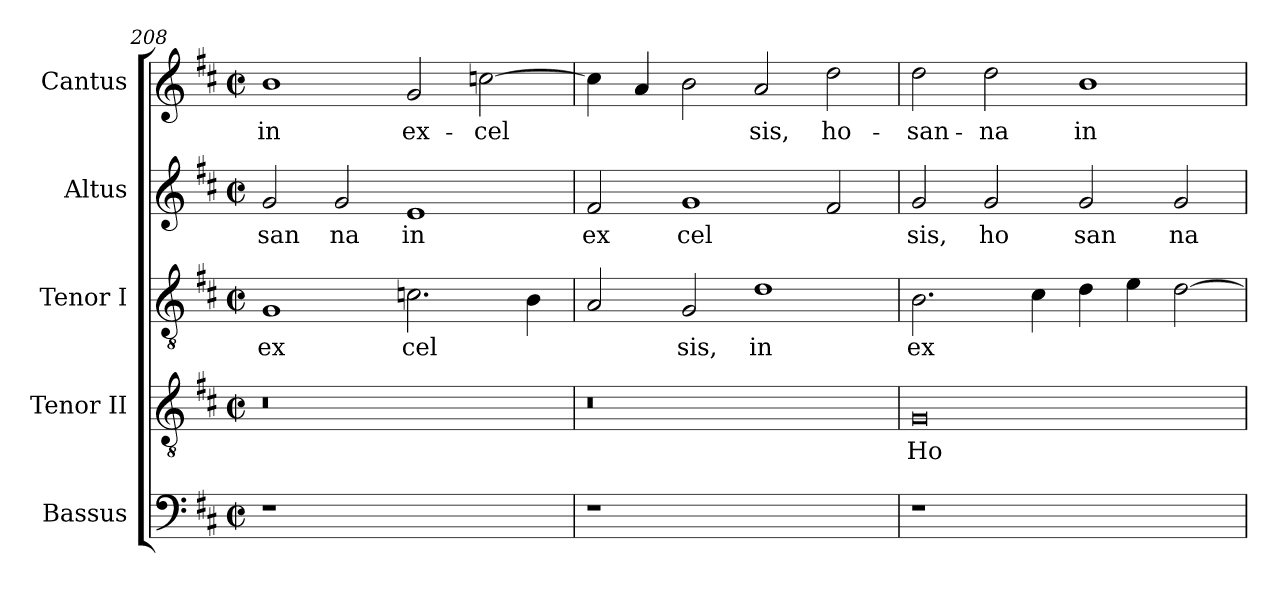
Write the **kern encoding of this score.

**kern	**kern	**text	**kern	**text	**kern	**text	**kern	**text
*part5	*part4	*part4	*part3	*part3	*part2	*part2	*part1	*part1
*staff5	*staff4	*staff4	*staff3	*staff3	*staff2	*staff2	*staff1	*staff1
*I"Bassus	*I"Tenor II	*	*I"Tenor I	*	*I"Altus	*	*I"Cantus	*
*I'B	*I'T II	*	*I'T I	*	*I'A	*	*I'C	*
!!LO:LB:g=z
*clefF4	*clefGv2	*	*clefGv2	*	*clefG2	*	*clefG2	*
*k[f#c#]	*k[f#c#]	*	*k[f#c#]	*	*k[f#c#]	*	*k[f#c#]	*
*D:	*D:	*	*D:	*	*D:	*	*D:	*
*M2/2	*M2/2	*	*M2/2	*	*M2/2	*	*M2/2	*
*met(c|)	*met(c|)	*	*met(c|)	*	*met(c|)	*	*met(c|)	*
=208	=208	=208	=208	=208	=208	=208	=208	=208
!	!	!	!	!LO:LY:b:cj	!	!LO:LY:b:cj	!	!LO:LY:b:cj
1r	0r	.	1G	ex	2g/	san	1b	in
!	!	!	!	!	!	!LO:LY:b:cj	!	!
.	.	.	.	.	2g/	na	.	.
!	!	!	!	!LO:LY:b:cj	!	!LO:LY:b:cj	!	!LO:LY:b:cj
1ryy	.	.	2.cn\	cel	1e	in	2g/	ex-
!	!	!	!	!	!	!	!	!LO:LY:b:cj
.	.	.	.	.	.	.	[>2ccn\	-cel-
!	!	!	!	!LO:LY:b:cj	!	!	!	!
.	.	.	4B\	.	.	.	.	.
=209	=209	=209	=209	=209	=209	=209	=209	=209
!	!	!	!	!LO:LY:b:cj	!	!LO:LY:b:cj	!	!LO:LY:b:cj
1r	0r	.	2A/	.	2f#/	ex	4cc\]	--
!	!	!	!	!	!	!	!	!LO:LY:b:cj
.	.	.	.	.	.	.	4a/	--
!	!	!	!	!LO:LY:b:cj	!	!LO:LY:b:cj	!	!LO:LY:b:cj
.	.	.	2G/	sis,	1g	cel	2b\	--
!	!	!	!	!LO:LY:b:cj	!	!	!	!LO:LY:b:cj
1ryy	.	.	1d	in	.	.	2a/	-sis,
!	!	!	!	!	!	!LO:LY:b:cj	!	!LO:LY:b:cj
.	.	.	.	.	2f#/	.	2dd\	ho-
=210	=210	=210	=210	=210	=210	=210	=210	=210
!	!	!LO:LY:b:cj	!	!LO:LY:b:cj	!	!LO:LY:b:cj	!	!LO:LY:b:cj
1r	0G	Ho	2.B\	ex	2g/	sis,	2dd\	-san-
!	!	!	!	!	!	!LO:LY:b:cj	!	!LO:LY:b:cj
.	.	.	.	.	2g/	ho	2dd\	-na
!	!	!	!	!LO:LY:b:cj	!	!	!	!
.	.	.	4c#\	.	.	.	.	.
!	!	!	!	!LO:LY:b:cj	!	!LO:LY:b:cj	!	!LO:LY:b:cj
1ryy	.	.	4d\	.	2g/	san	1b	in
!	!	!	!	!LO:LY:b:cj	!	!	!	!
.	.	.	4e\	.	.	.	.	.
!	!	!	!	!LO:LY:b:cj	!	!LO:LY:b:cj	!	!
.	.	.	[>2d\	.	2g/	na	.	.
=	=	=	=	=	=	=	=	=
*-	*-	*-	*-	*-	*-	*-	*-	*-
